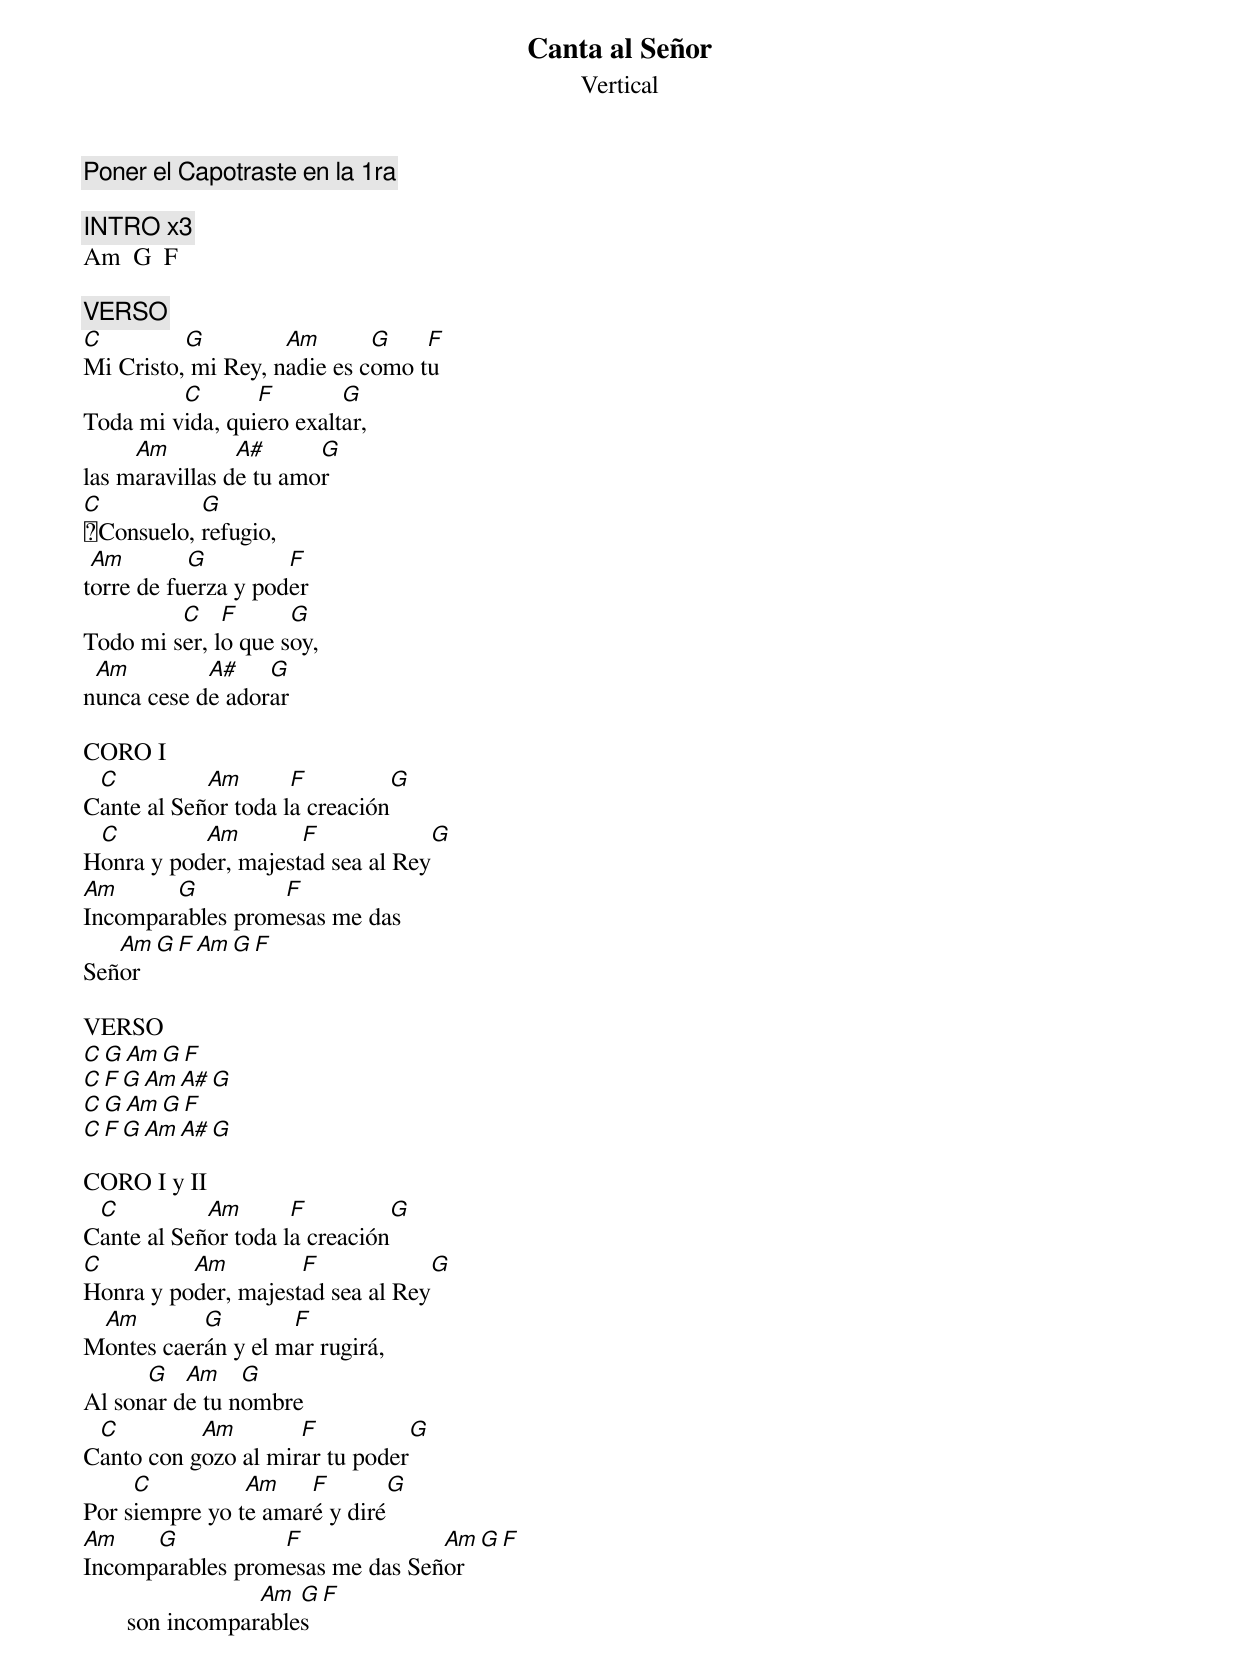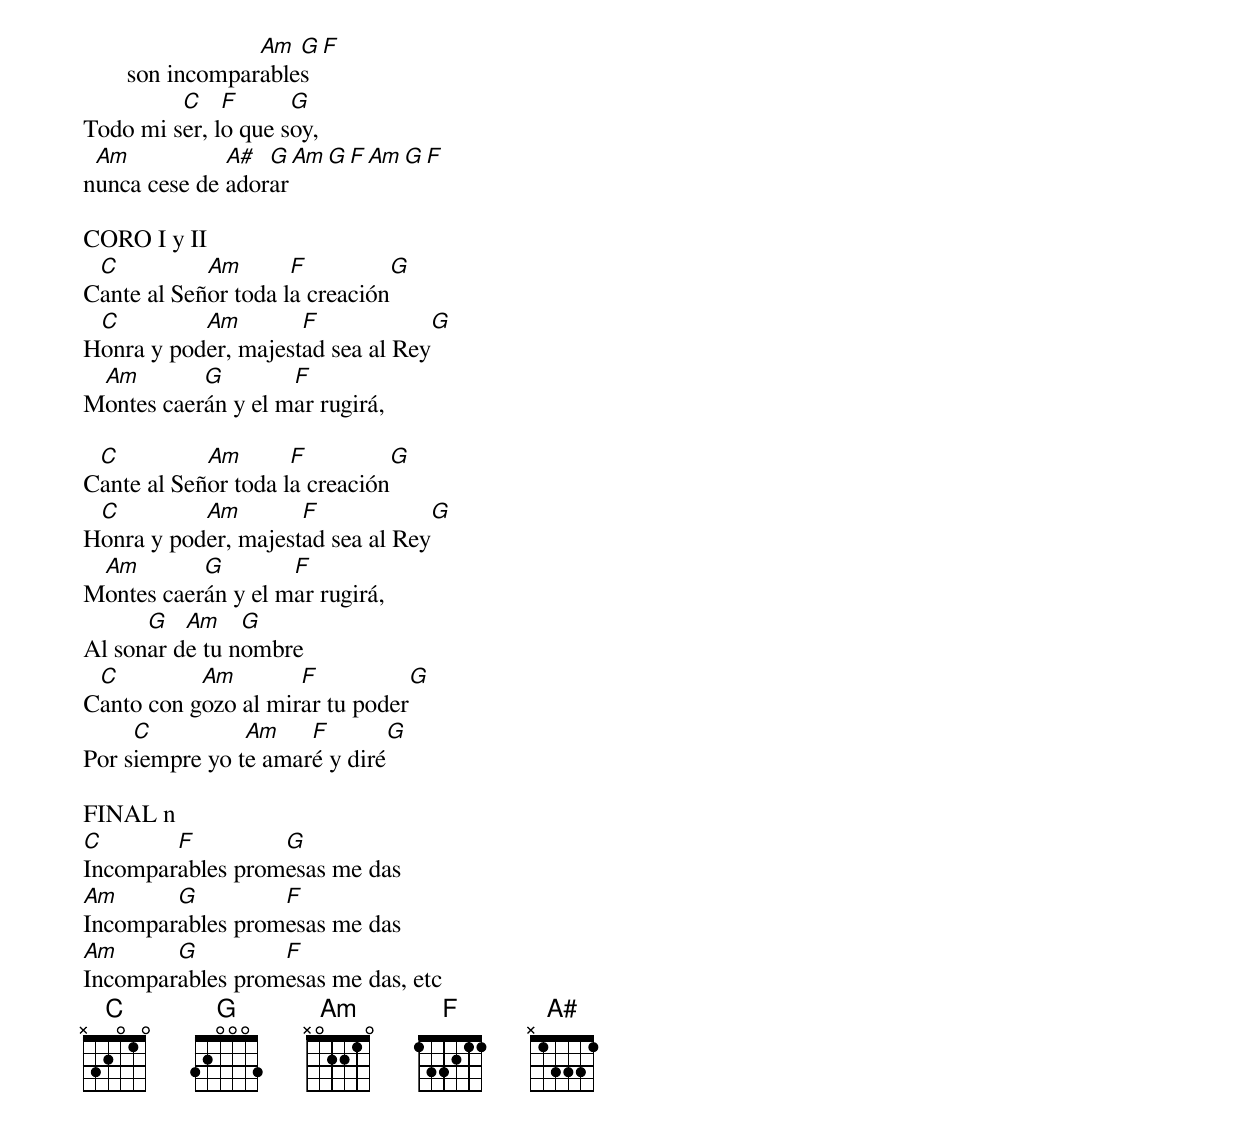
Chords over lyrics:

Canta al Señor
Vertical

Poner el Capotraste en la 1ra

INTRO x3
Am  G  F

VERSO
C         G         Am       G    F
Mi Cristo, mi Rey, nadie es como tu
         C       F        G
Toda mi vida, quiero exaltar,
     Am         A#      G
las maravillas de tu amor
C          G
　Consuelo, refugio,
 Am        G         F
torre de fuerza y poder
         C    F      G
Todo mi ser, lo que soy,
 Am         A#    G
nunca cese de adorar

CORO I
 C          Am       F         G
Cante al Señor toda la creación
 C         Am        F            G
Honra y poder, majestad sea al Rey
Am      G         F
Incomparables promesas me das
   Am  G  F  Am  G  F
Señor

VERSO
C   G Am G  F
C F G Am A# G
C   G Am G  F
C F G Am A# G

CORO I y II
 C          Am       F          G
Cante al Señor toda la creación
C         Am         F             G
Honra y poder, majestad sea al Rey
 Am        G        F
Montes caerán y el mar rugirá,
      G   Am    G
Al sonar de tu nombre
 C         Am        F            G
Canto con gozo al mirar tu poder
     C          Am    F        G
Por siempre yo te amaré y diré
Am    G           F              Am G F
Incomparables promesas me das Señor
                   Am  G  F
       son incomparables
                   Am  G  F
       son incomparables
         C    F      G
Todo mi ser, lo que soy,
 Am           A#  G  Am G F  Am G F
nunca cese de adorar

CORO I y II
 C          Am       F          G
Cante al Señor toda la creación
 C         Am        F             G
Honra y poder, majestad sea al Rey
 Am        G        F
Montes caerán y el mar rugirá,

 C          Am       F          G
Cante al Señor toda la creación
 C         Am        F             G
Honra y poder, majestad sea al Rey
 Am        G        F
Montes caerán y el mar rugirá,
      G   Am    G
Al sonar de tu nombre
 C         Am        F           G
Canto con gozo al mirar tu poder
     C          Am    F        G
Por siempre yo te amaré y diré

FINAL n
C       F         G
Incomparables promesas me das
Am      G         F
Incomparables promesas me das
Am      G         F
Incomparables promesas me das, etc
